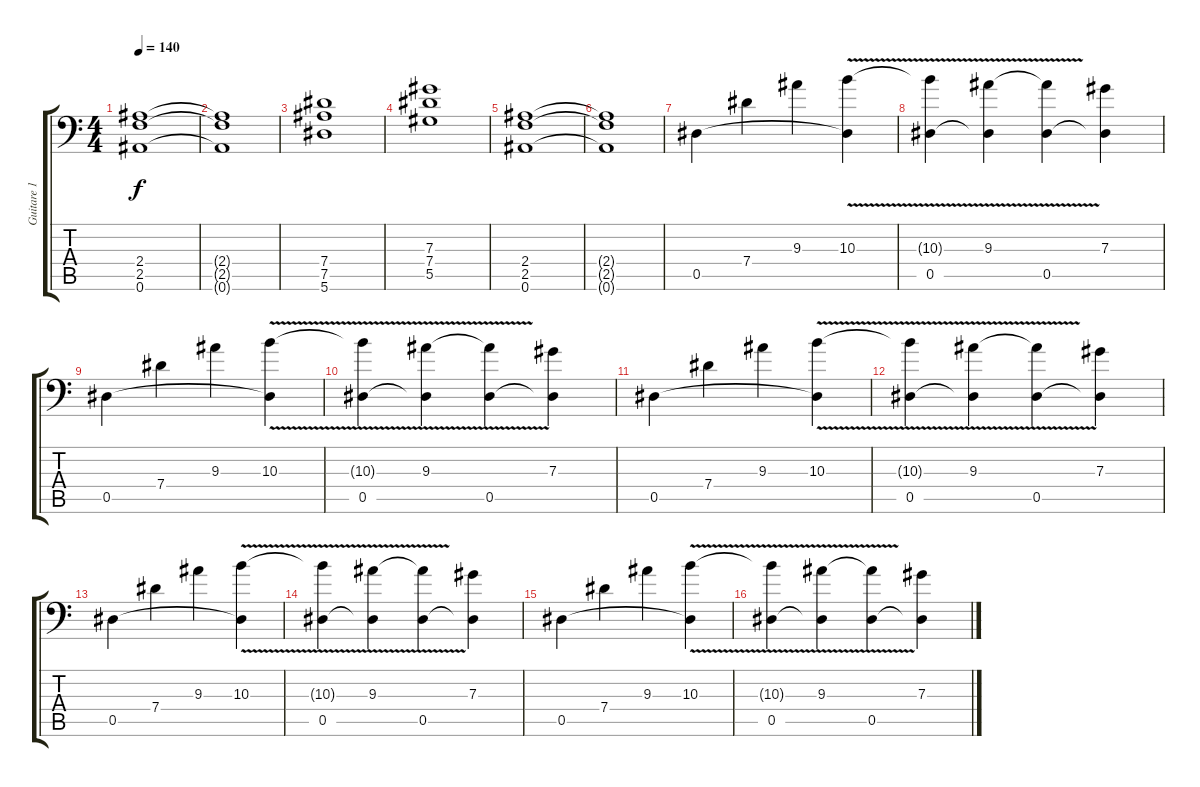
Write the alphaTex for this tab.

\track ("Guitare 1" "Guitare 1") {instrument distortionguitar}
\staff {score tabs}
\tuning (Bb3 F3 Db3 Ab2 Eb2 Bb1) {hide}
\ts (4 4)
\tempo 140
\clef f4
\ks c
(2.4 2.5 0.6).1{dy f} |
(2.4{t} 2.5{t} 0.6{t}).1 |
(7.4 7.5 5.6).1 |
(7.3 7.4 5.5).1 |
(2.4 2.5 0.6).1 |
(2.4{t} 2.5{t} 0.6{t}).1 |
0.5.4 7.4.4 9.3.4 (10.3{v} 0.5{t}).4 |
(10.3{t} 0.5).4 (9.3{v} 0.5{t}).4 (9.3{t} 0.5).4 (7.3 0.5{t}).4 |
0.5.4 7.4.4 9.3.4 (10.3{v} 0.5{t}).4 |
(10.3{t} 0.5).4 (9.3{v} 0.5{t}).4 (9.3{t} 0.5).4 (7.3 0.5{t}).4 |
0.5.4 7.4.4 9.3.4 (10.3{v} 0.5{t}).4 |
(10.3{t} 0.5).4 (9.3{v} 0.5{t}).4 (9.3{t} 0.5).4 (7.3 0.5{t}).4 |
0.5.4 7.4.4 9.3.4 (10.3{v} 0.5{t}).4 |
(10.3{t} 0.5).4 (9.3{v} 0.5{t}).4 (9.3{t} 0.5).4 (7.3 0.5{t}).4 |
0.5.4 7.4.4 9.3.4 (10.3{v} 0.5{t}).4 |
(10.3{t} 0.5).4 (9.3{v} 0.5{t}).4 (9.3{t} 0.5).4 (7.3 0.5{t}).4
